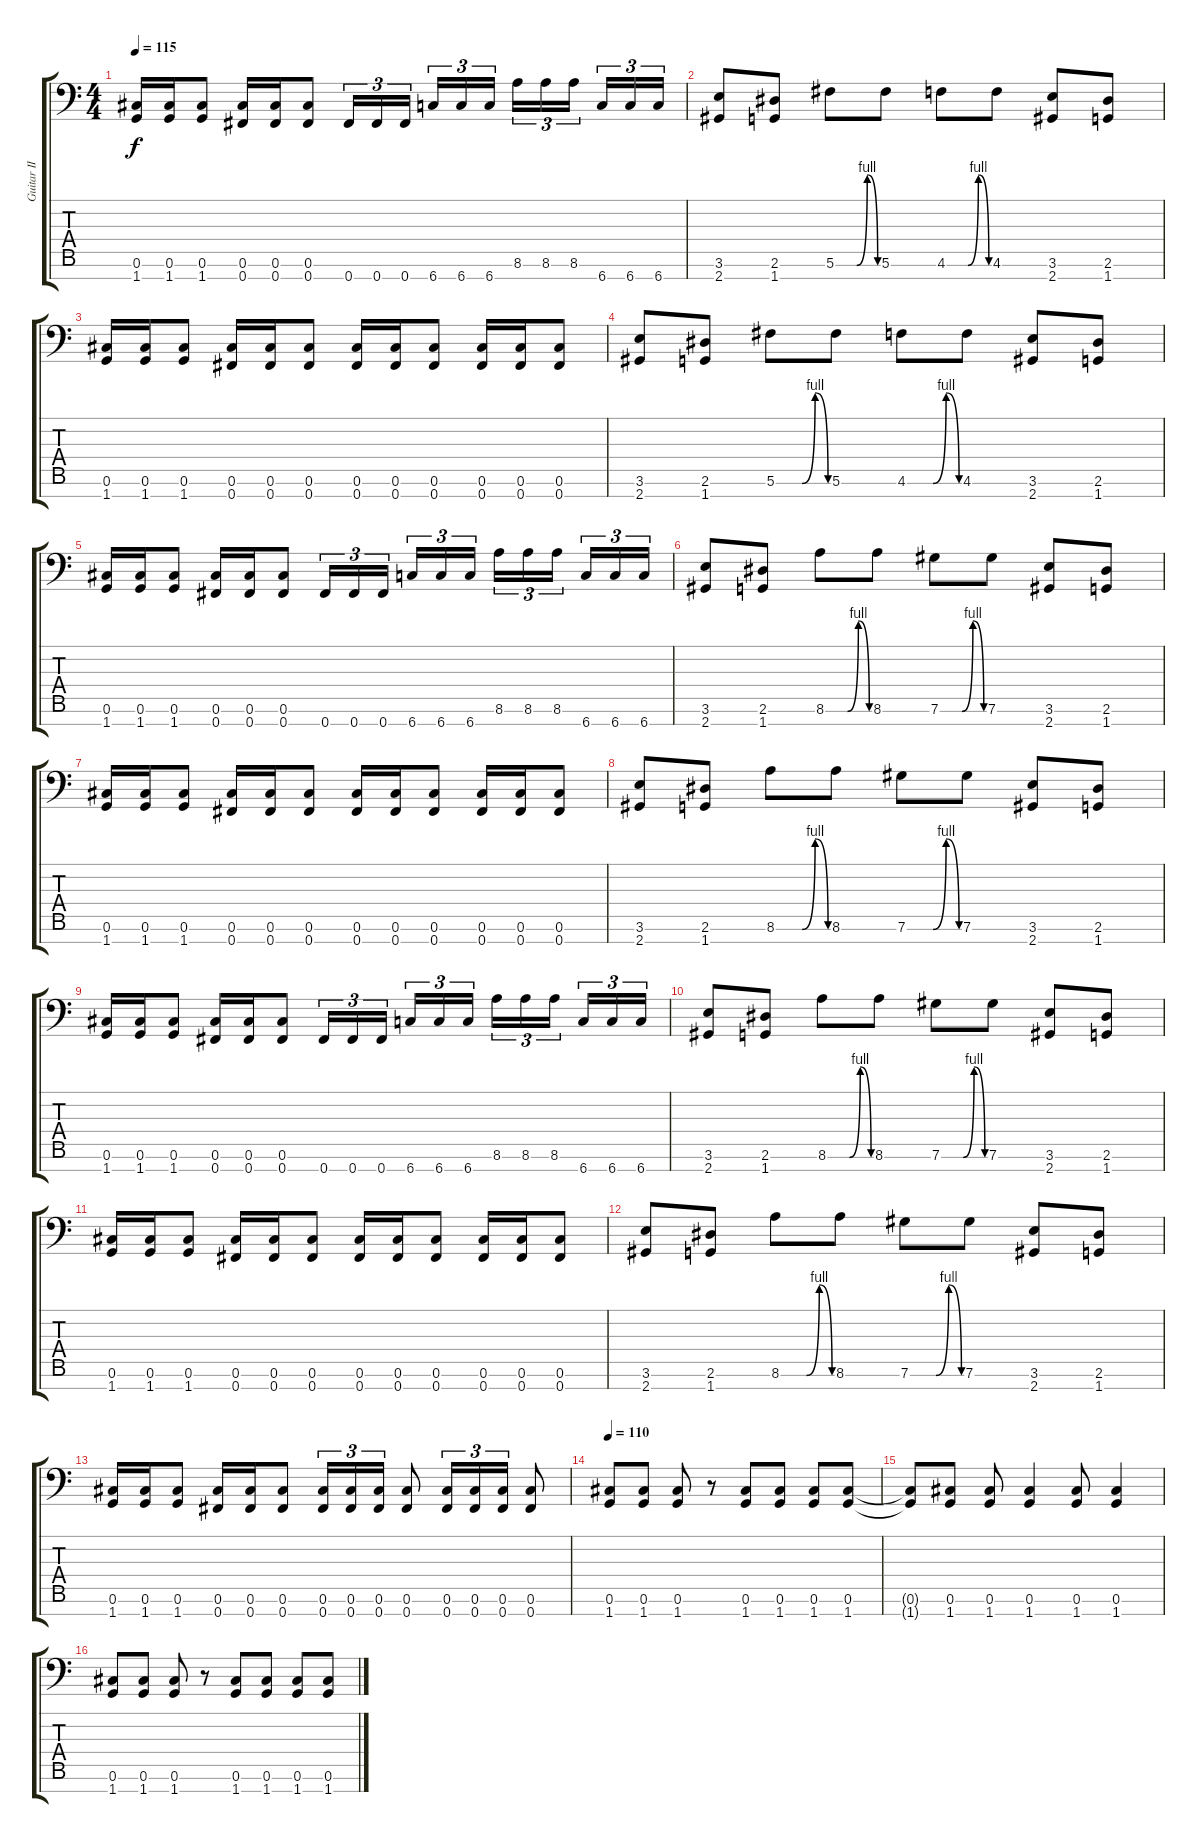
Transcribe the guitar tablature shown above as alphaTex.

\track ("Guitar II" "Guitar II") {instrument distortionguitar}
\staff {score tabs}
\tuning (Db4 Ab3 E3 B2 Gb2 Db2 Gb1) {hide}
\ts (4 4)
\tempo 115
\clef f4
\ks c
(0.6 1.7).16{dy f} (0.6 1.7).16 (0.6 1.7).8 (0.6 0.7).16 (0.6 0.7).16 (0.6 0.7).8 0.7.16{tu (3 2)} 0.7.16{tu (3 2)} 0.7.16{tu (3 2)} 6.7.16{tu (3 2)} 6.7.16{tu (3 2)} 6.7.16{tu (3 2)} 8.6.16{tu (3 2)} 8.6.16{tu (3 2)} 8.6.16{tu (3 2)} 6.7.16{tu (3 2)} 6.7.16{tu (3 2)} 6.7.16{tu (3 2)} |
(3.6 2.7).8 (2.6 1.7).8 5.6{be (custom 0 0 30 0 45 4 60 0)}.8 5.6.8 4.6{be (custom 0 0 30 0 45 4 60 0)}.8 4.6.8 (3.6 2.7).8 (2.6 1.7).8 |
(0.6 1.7).16 (0.6 1.7).16 (0.6 1.7).8 (0.6 0.7).16 (0.6 0.7).16 (0.6 0.7).8 (0.6 0.7).16 (0.6 0.7).16 (0.6 0.7).8 (0.6 0.7).16 (0.6 0.7).16 (0.6 0.7).8 |
(3.6 2.7).8 (2.6 1.7).8 5.6{be (custom 0 0 30 0 45 4 60 0)}.8 5.6.8 4.6{be (custom 0 0 30 0 45 4 60 0)}.8 4.6.8 (3.6 2.7).8 (2.6 1.7).8 |
(0.6 1.7).16 (0.6 1.7).16 (0.6 1.7).8 (0.6 0.7).16 (0.6 0.7).16 (0.6 0.7).8 0.7.16{tu (3 2)} 0.7.16{tu (3 2)} 0.7.16{tu (3 2)} 6.7.16{tu (3 2)} 6.7.16{tu (3 2)} 6.7.16{tu (3 2)} 8.6.16{tu (3 2)} 8.6.16{tu (3 2)} 8.6.16{tu (3 2)} 6.7.16{tu (3 2)} 6.7.16{tu (3 2)} 6.7.16{tu (3 2)} |
(3.6 2.7).8 (2.6 1.7).8 8.6{be (custom 0 0 30 0 45 4 60 0)}.8 8.6.8 7.6{be (custom 0 0 30 0 45 4 60 0)}.8 7.6.8 (3.6 2.7).8 (2.6 1.7).8 |
(0.6 1.7).16 (0.6 1.7).16 (0.6 1.7).8 (0.6 0.7).16 (0.6 0.7).16 (0.6 0.7).8 (0.6 0.7).16 (0.6 0.7).16 (0.6 0.7).8 (0.6 0.7).16 (0.6 0.7).16 (0.6 0.7).8 |
(3.6 2.7).8 (2.6 1.7).8 8.6{be (custom 0 0 30 0 45 4 60 0)}.8 8.6.8 7.6{be (custom 0 0 30 0 45 4 60 0)}.8 7.6.8 (3.6 2.7).8 (2.6 1.7).8 |
(0.6 1.7).16 (0.6 1.7).16 (0.6 1.7).8 (0.6 0.7).16 (0.6 0.7).16 (0.6 0.7).8 0.7.16{tu (3 2)} 0.7.16{tu (3 2)} 0.7.16{tu (3 2)} 6.7.16{tu (3 2)} 6.7.16{tu (3 2)} 6.7.16{tu (3 2)} 8.6.16{tu (3 2)} 8.6.16{tu (3 2)} 8.6.16{tu (3 2)} 6.7.16{tu (3 2)} 6.7.16{tu (3 2)} 6.7.16{tu (3 2)} |
(3.6 2.7).8 (2.6 1.7).8 8.6{be (custom 0 0 30 0 45 4 60 0)}.8 8.6.8 7.6{be (custom 0 0 30 0 45 4 60 0)}.8 7.6.8 (3.6 2.7).8 (2.6 1.7).8 |
(0.6 1.7).16 (0.6 1.7).16 (0.6 1.7).8 (0.6 0.7).16 (0.6 0.7).16 (0.6 0.7).8 (0.6 0.7).16 (0.6 0.7).16 (0.6 0.7).8 (0.6 0.7).16 (0.6 0.7).16 (0.6 0.7).8 |
(3.6 2.7).8 (2.6 1.7).8 8.6{be (custom 0 0 30 0 45 4 60 0)}.8 8.6.8 7.6{be (custom 0 0 30 0 45 4 60 0)}.8 7.6.8 (3.6 2.7).8 (2.6 1.7).8 |
(0.6 1.7).16 (0.6 1.7).16 (0.6 1.7).8 (0.6 0.7).16 (0.6 0.7).16 (0.6 0.7).8 (0.6 0.7).16{tu (3 2)} (0.6 0.7).16{tu (3 2)} (0.6 0.7).16{tu (3 2)} (0.6 0.7).8 (0.6 0.7).16{tu (3 2)} (0.6 0.7).16{tu (3 2)} (0.6 0.7).16{tu (3 2)} (0.6 0.7).8 |
\tempo 110
(0.6 1.7).8 (0.6 1.7).8 (0.6 1.7).8 r.8 (0.6 1.7).8 (0.6 1.7).8 (0.6 1.7).8 (0.6 1.7).8 |
(0.6{t} 1.7{t}).8 (0.6 1.7).8 (0.6 1.7).8 (0.6 1.7).4 (0.6 1.7).8 (0.6 1.7).4 |
(0.6 1.7).8 (0.6 1.7).8 (0.6 1.7).8 r.8 (0.6 1.7).8 (0.6 1.7).8 (0.6 1.7).8 (0.6 1.7).8
